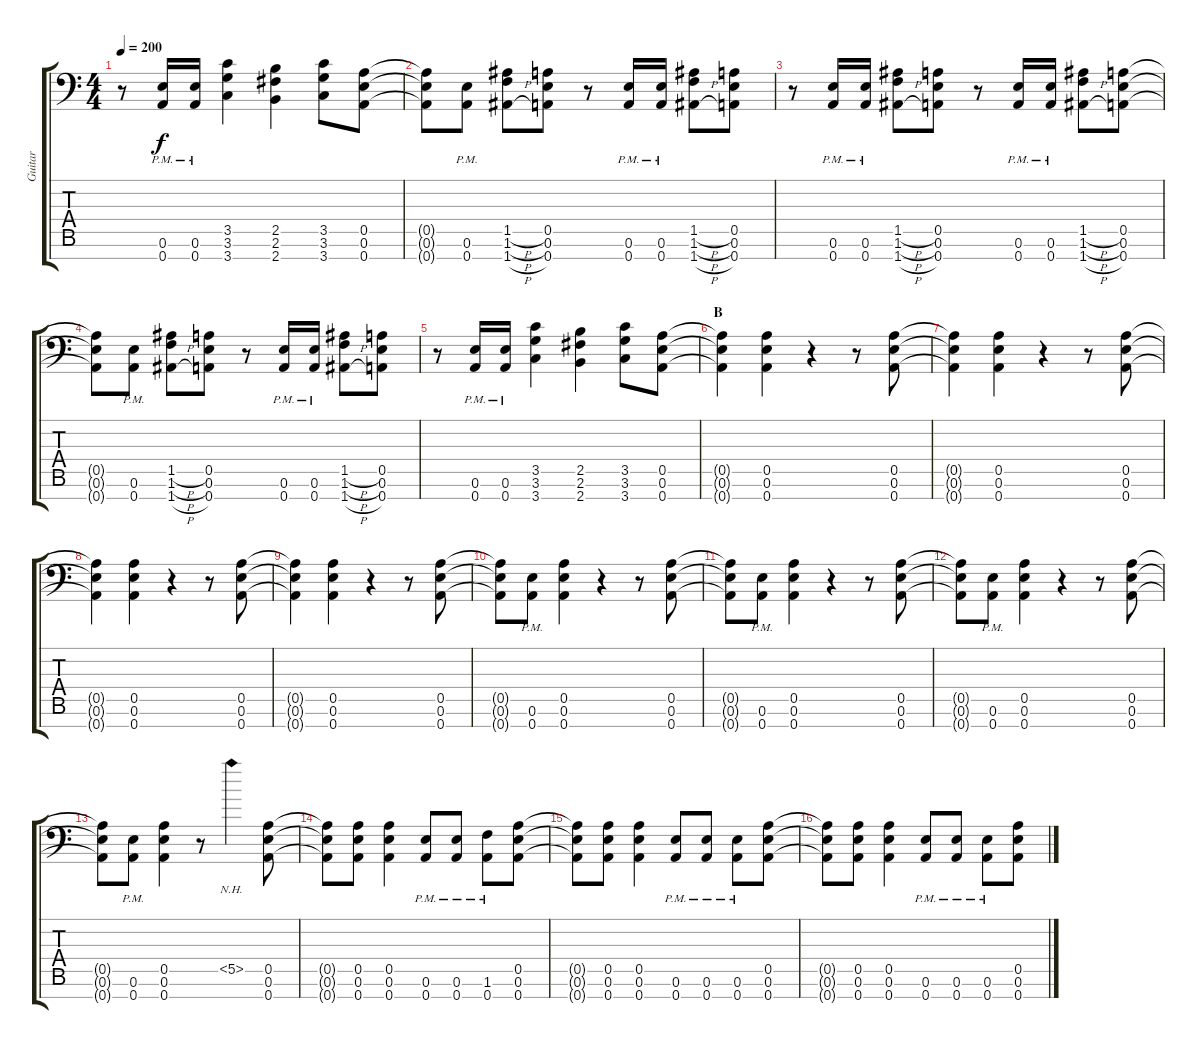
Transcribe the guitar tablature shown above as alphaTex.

\track ("Guitar" "Guitar") {instrument distortionguitar}
\staff {score tabs}
\tuning (E4 B3 G3 D3 A2 E2 A1) {hide}
\ts (4 4)
\tempo 200
\clef f4
\ks c
r.8{dy f} (0.6{pm} 0.7{pm}).16 (0.6{pm} 0.7{pm}).16 (3.5 3.6 3.7).4 (2.5 2.6 2.7).4 (3.5 3.6 3.7).8 (0.5 0.6 0.7).8 |
(0.5{t} 0.6{t} 0.7{t}).8 (0.6{pm} 0.7{pm}).8 (1.5{h} 1.6{h} 1.7{h}).8 (0.5 0.6 0.7).8 r.8 (0.6{pm} 0.7{pm}).16 (0.6{pm} 0.7{pm}).16 (1.5{h} 1.6{h} 1.7{h}).8 (0.5 0.6 0.7).8 |
r.8 (0.6{pm} 0.7{pm}).16 (0.6{pm} 0.7{pm}).16 (1.5{h} 1.6{h} 1.7{h}).8 (0.5 0.6 0.7).8 r.8 (0.6{pm} 0.7{pm}).16 (0.6{pm} 0.7{pm}).16 (1.5{h} 1.6{h} 1.7{h}).8 (0.5 0.6 0.7).8 |
(0.5{t} 0.6{t} 0.7{t}).8 (0.6{pm} 0.7{pm}).8 (1.5{h} 1.6{h} 1.7{h}).8 (0.5 0.6 0.7).8 r.8 (0.6{pm} 0.7{pm}).16 (0.6{pm} 0.7{pm}).16 (1.5{h} 1.6{h} 1.7{h}).8 (0.5 0.6 0.7).8 |
r.8 (0.6{pm} 0.7{pm}).16 (0.6{pm} 0.7{pm}).16 (3.5 3.6 3.7).4 (2.5 2.6 2.7).4 (3.5 3.6 3.7).8 (0.5 0.6 0.7).8 |
\section ("" "B")
(0.5{t} 0.6{t} 0.7{t}).4 (0.5 0.6 0.7).4 r.4 r.8 (0.5 0.6 0.7).8 |
(0.5{t} 0.6{t} 0.7{t}).4 (0.5 0.6 0.7).4 r.4 r.8 (0.5 0.6 0.7).8 |
(0.5{t} 0.6{t} 0.7{t}).4 (0.5 0.6 0.7).4 r.4 r.8 (0.5 0.6 0.7).8 |
(0.5{t} 0.6{t} 0.7{t}).4 (0.5 0.6 0.7).4 r.4 r.8 (0.5 0.6 0.7).8 |
(0.5{t} 0.6{t} 0.7{t}).8 (0.6{pm} 0.7{pm}).8 (0.5 0.6 0.7).4 r.4 r.8 (0.5 0.6 0.7).8 |
(0.5{t} 0.6{t} 0.7{t}).8 (0.6{pm} 0.7{pm}).8 (0.5 0.6 0.7).4 r.4 r.8 (0.5 0.6 0.7).8 |
(0.5{t} 0.6{t} 0.7{t}).8 (0.6{pm} 0.7{pm}).8 (0.5 0.6 0.7).4 r.4 r.8 (0.5 0.6 0.7).8 |
(0.5{t} 0.6{t} 0.7{t}).8 (0.6{pm} 0.7{pm}).8 (0.5 0.6 0.7).4 r.8 5.5{nh}.4 (0.5 0.6 0.7).8 |
(0.5{t} 0.6{t} 0.7{t}).8 (0.5 0.6 0.7).8 (0.5 0.6 0.7).4 (0.6{pm} 0.7{pm}).8 (0.6{pm} 0.7{pm}).8 (1.6{pm} 0.7{pm}).8 (0.5 0.6 0.7).8 |
(0.5{t} 0.6{t} 0.7{t}).8 (0.5 0.6 0.7).8 (0.5 0.6 0.7).4 (0.6{pm} 0.7{pm}).8 (0.6{pm} 0.7{pm}).8 (0.6{pm} 0.7{pm}).8 (0.5 0.6 0.7).8 |
(0.5{t} 0.6{t} 0.7{t}).8 (0.5 0.6 0.7).8 (0.5 0.6 0.7).4 (0.6{pm} 0.7{pm}).8 (0.6{pm} 0.7{pm}).8 (0.6{pm} 0.7{pm}).8 (0.5 0.6 0.7).8
